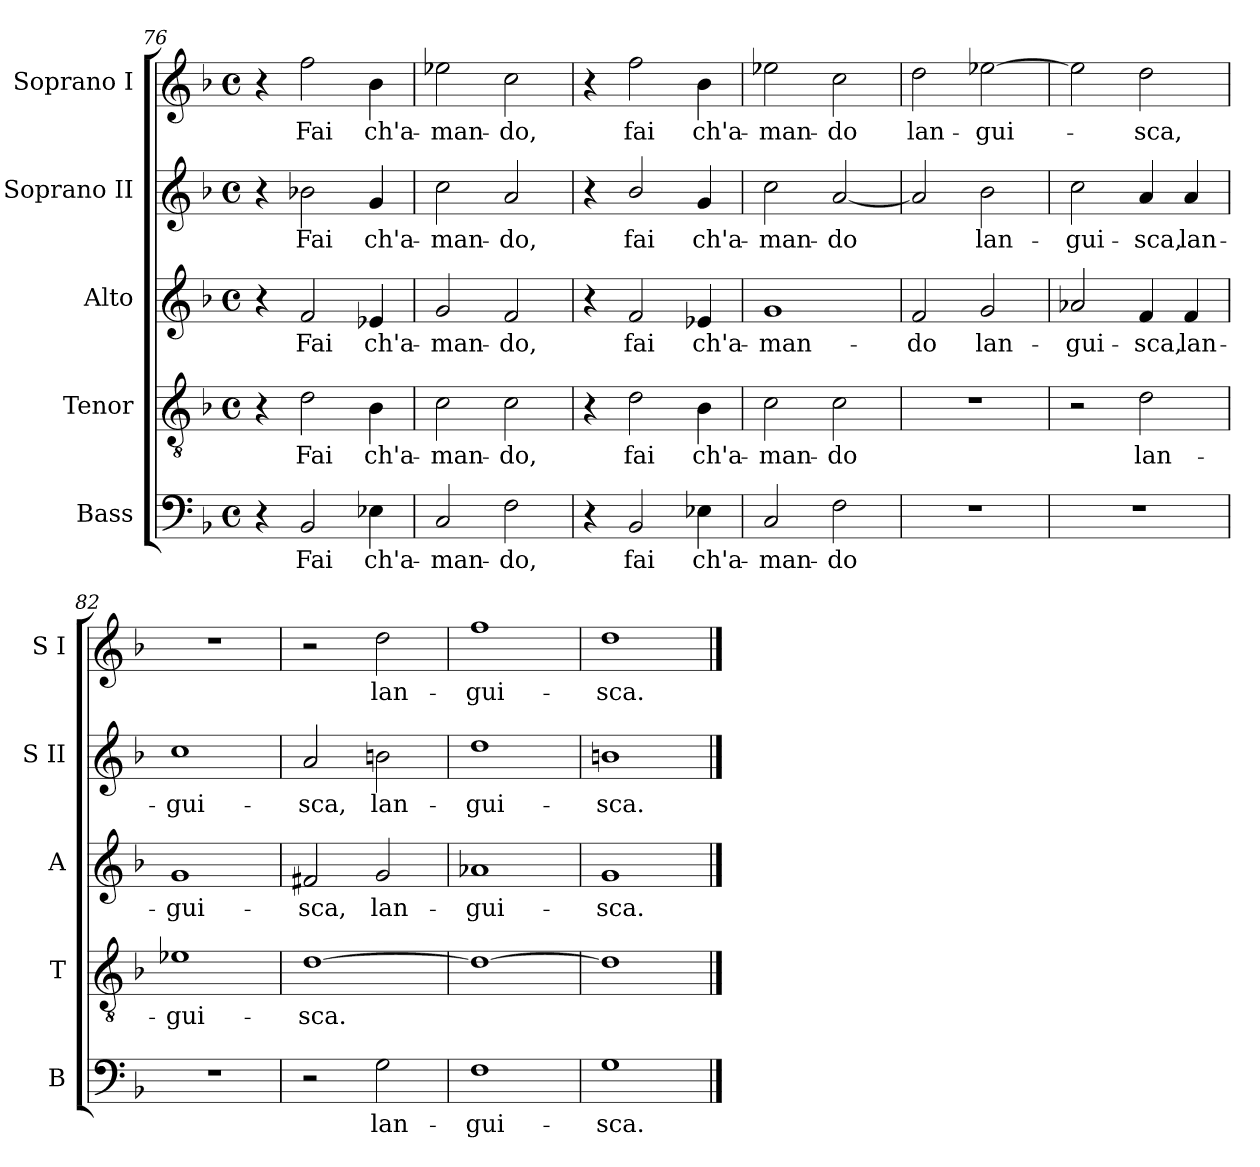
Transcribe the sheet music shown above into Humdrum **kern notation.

**kern	**text	**kern	**text	**kern	**text	**kern	**text	**kern	**text
*part5	*part5	*part4	*part4	*part3	*part3	*part2	*part2	*part1	*part1
*staff5	*staff5	*staff4	*staff4	*staff3	*staff3	*staff2	*staff2	*staff1	*staff1
*I"Bass	*	*I"Tenor	*	*I"Alto	*	*I"Soprano II	*	*I"Soprano I	*
*I'B	*	*I'T	*	*I'A	*	*I'S II	*	*I'S I	*
!!LO:LB:g=z
*clefF4	*	*clefGv2	*	*clefG2	*	*clefG2	*	*clefG2	*
*k[b-]	*	*k[b-]	*	*k[b-]	*	*k[b-]	*	*k[b-]	*
*F:	*	*F:	*	*F:	*	*F:	*	*F:	*
*M4/4	*	*M4/4	*	*M4/4	*	*M4/4	*	*M4/4	*
*met(c)	*	*met(c)	*	*met(c)	*	*met(c)	*	*met(c)	*
=76	=76	=76	=76	=76	=76	=76	=76	=76	=76
4r	.	4r	.	4r	.	4r	.	4r	.
!	!LO:LY:b	!	!LO:LY:b	!	!LO:LY:b	!	!LO:LY:b	!	!LO:LY:b
2BB-	Fai	2d	Fai	2f	Fai	2b-X	Fai	2ff	Fai
!	!LO:LY:b	!	!LO:LY:b	!	!LO:LY:b	!	!LO:LY:b	!	!LO:LY:b
4E-X	ch'a-	4B-	ch'a-	4e-X	ch'a-	4g	ch'a-	4b-	ch'a-
=77	=77	=77	=77	=77	=77	=77	=77	=77	=77
!	!LO:LY:b	!	!LO:LY:b	!	!LO:LY:b	!	!LO:LY:b	!	!LO:LY:b
2C	-man-	2c	-man-	2g	-man-	2cc	-man-	2ee-X	-man-
!	!LO:LY:b	!	!LO:LY:b	!	!LO:LY:b	!	!LO:LY:b	!	!LO:LY:b
2F	-do,	2c	-do,	2f	-do,	2a	-do,	2cc	-do,
=78	=78	=78	=78	=78	=78	=78	=78	=78	=78
4r	.	4r	.	4r	.	4r	.	4r	.
!	!LO:LY:b	!	!LO:LY:b	!	!LO:LY:b	!	!LO:LY:b	!	!LO:LY:b
2BB-	fai	2d	fai	2f	fai	2b-/	fai	2ff	fai
!	!LO:LY:b	!	!LO:LY:b	!	!LO:LY:b	!	!LO:LY:b	!	!LO:LY:b
4E-X	ch'a-	4B-	ch'a-	4e-X	ch'a-	4g	ch'a-	4b-	ch'a-
=79	=79	=79	=79	=79	=79	=79	=79	=79	=79
!	!LO:LY:b	!	!LO:LY:b	!	!LO:LY:b	!	!LO:LY:b	!	!LO:LY:b
2C	-man-	2c	-man-	1g	-man-	2cc	-man-	2ee-X	-man-
!	!LO:LY:b	!	!LO:LY:b	!	!	!	!LO:LY:b	!	!LO:LY:b
2F	-do	2c	-do	.	.	[2a	-do	2cc	-do
=80	=80	=80	=80	=80	=80	=80	=80	=80	=80
!	!	!	!	!	!LO:LY:b	!	!	!	!LO:LY:b
1r	.	1r	.	2f	-do	2a]	.	2dd	lan-
!	!	!	!	!	!LO:LY:b	!	!LO:LY:b	!	!LO:LY:b
.	.	.	.	2g	lan-	2b-	lan-	[2ee-X	-gui-
=81	=81	=81	=81	=81	=81	=81	=81	=81	=81
!	!	!	!	!	!LO:LY:b	!	!LO:LY:b	!	!
1r	.	2r	.	2a-X	-gui-	2cc	-gui-	2ee-]	.
!	!	!	!LO:LY:b	!	!LO:LY:b	!	!LO:LY:b	!	!LO:LY:b
.	.	2d	lan-	4f	-sca,	4a	-sca,	2dd	sca,
!	!	!	!	!	!LO:LY:b	!	!LO:LY:b	!	!
.	.	.	.	4f	lan-	4a	lan-	.	.
=82	=82	=82	=82	=82	=82	=82	=82	=82	=82
!	!	!	!LO:LY:b	!	!LO:LY:b	!	!LO:LY:b	!	!
1r	.	1e-X	-gui-	1g	-gui-	1cc	-gui-	1r	.
=83	=83	=83	=83	=83	=83	=83	=83	=83	=83
!	!	!	!LO:LY:b	!	!LO:LY:b	!	!LO:LY:b	!	!
2r	.	[1d	-sca.	2f#X	-sca,	2a	-sca,	2r	.
!	!LO:LY:b	!	!	!	!LO:LY:b	!	!LO:LY:b	!	!LO:LY:b
2G	lan-	.	.	2g	lan-	2bn	lan-	2dd	lan-
=84	=84	=84	=84	=84	=84	=84	=84	=84	=84
!	!LO:LY:b	!	!	!	!LO:LY:b	!	!LO:LY:b	!	!LO:LY:b
1F	-gui-	1d_	.	1a-X	-gui-	1dd	-gui-	1ff	-gui-
=85	=85	=85	=85	=85	=85	=85	=85	=85	=85
!	!LO:LY:b	!	!	!	!LO:LY:b	!	!LO:LY:b	!	!LO:LY:b
1G	-sca.	1d]	.	1g	-sca.	1bn	-sca.	1dd	-sca.
==	==	==	==	==	==	==	==	==	==
*-	*-	*-	*-	*-	*-	*-	*-	*-	*-
